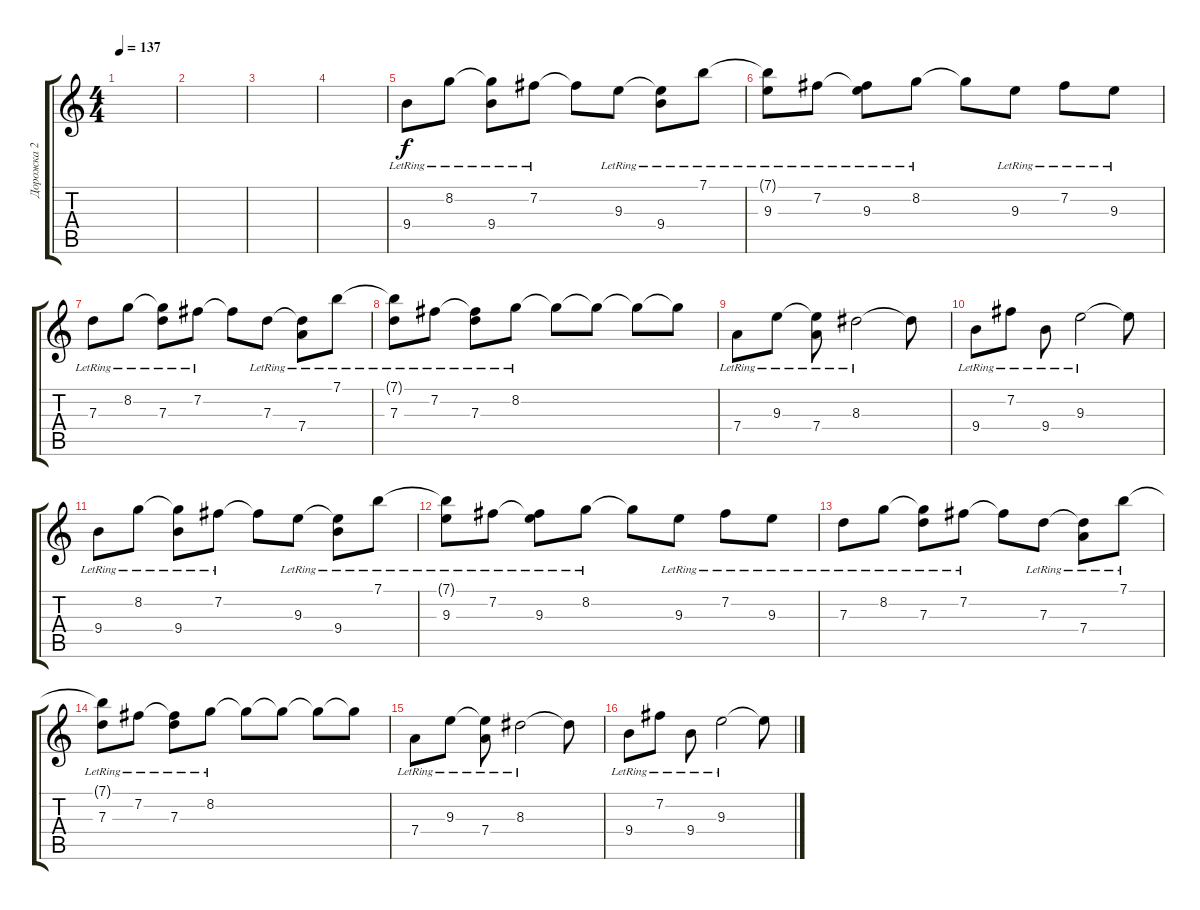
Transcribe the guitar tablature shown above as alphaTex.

\track ("Дорожка 2" "Дорожка 2") {instrument distortionguitar}
\staff {score tabs}
\tuning (E4 B3 G3 D3 A2 E2) {hide}
\ts (4 4)
\tempo 137
\clef g2
\ks c
|
|
|
|
9.4{lr}.8{instrument electricguitarjazz} 8.2{lr}.8 (8.2{t} 9.4{lr}).8 7.2{lr}.8 7.2{t}.8 9.3{lr}.8 (9.3{t} 9.4{lr}).8 7.1{lr}.8 |
(7.1{t} 9.3{lr}).8 7.2{lr}.8 (7.2{t} 9.3{lr}).8 8.2{lr}.8 8.2{t}.8 9.3{lr}.8 7.2{lr}.8 9.3{lr}.8 |
7.3{lr}.8 8.2{lr}.8 (8.2{t} 7.3{lr}).8 7.2{lr}.8 7.2{t}.8 7.3{lr}.8 (7.3{t} 7.4{lr}).8 7.1{lr}.8 |
(7.1{t} 7.3{lr}).8 7.2{lr}.8 (7.2{t} 7.3{lr}).8 8.2{lr}.8 8.2{t}.8 8.2{t}.8 8.2{t}.8 8.2{t}.8 |
7.4{lr}.8 9.3{lr}.8 (9.3{t} 7.4{lr}).8 8.3{lr}.2 8.3{t}.8 |
9.4{lr}.8 7.2{lr}.8 9.4{lr}.8 9.3{lr}.2 9.3{t}.8 |
9.4{lr}.8 8.2{lr}.8 (8.2{t} 9.4{lr}).8 7.2{lr}.8 7.2{t}.8 9.3{lr}.8 (9.3{t} 9.4{lr}).8 7.1{lr}.8 |
(7.1{t} 9.3{lr}).8 7.2{lr}.8 (7.2{t} 9.3{lr}).8 8.2{lr}.8 8.2{t}.8 9.3{lr}.8 7.2{lr}.8 9.3{lr}.8 |
7.3{lr}.8 8.2{lr}.8 (8.2{t} 7.3{lr}).8 7.2{lr}.8 7.2{t}.8 7.3{lr}.8 (7.3{t} 7.4{lr}).8 7.1{lr}.8 |
(7.1{t} 7.3{lr}).8 7.2{lr}.8 (7.2{t} 7.3{lr}).8 8.2{lr}.8 8.2{t}.8 8.2{t}.8 8.2{t}.8 8.2{t}.8 |
7.4{lr}.8 9.3{lr}.8 (9.3{t} 7.4{lr}).8 8.3{lr}.2 8.3{t}.8 |
9.4{lr}.8 7.2{lr}.8 9.4{lr}.8 9.3{lr}.2 9.3{t}.8
